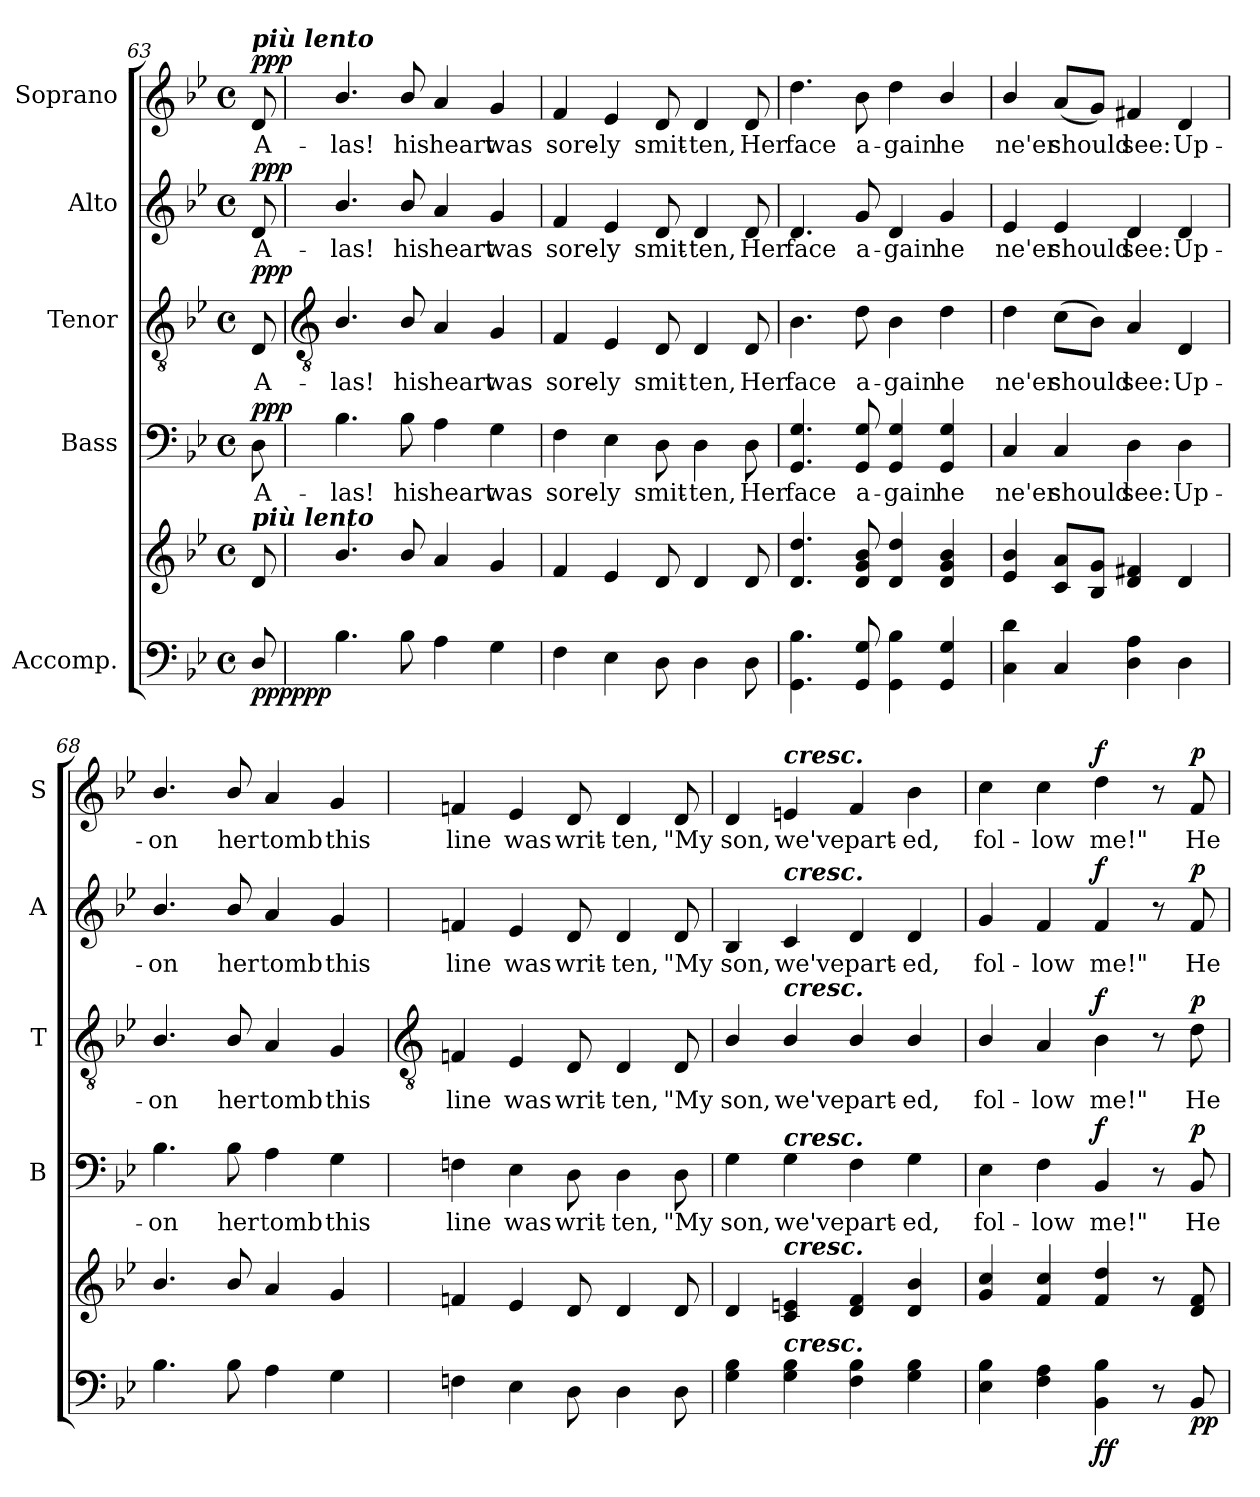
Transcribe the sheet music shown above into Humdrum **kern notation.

**kern	**kern	**dynam	**kern	**text	**dynam	**kern	**text	**dynam	**kern	**text	**dynam	**kern	**text	**dynam
*part5	*part5	*part5	*part4	*part4	*part4	*part3	*part3	*part3	*part2	*part2	*part2	*part1	*part1	*part1
*staff6	*staff5	*staff5/6	*staff4	*staff4	*staff4	*staff3	*staff3	*staff3	*staff2	*staff2	*staff2	*staff1	*staff1	*staff1
*I"Accomp.	*	*	*I"Bass	*	*	*I"Tenor	*	*	*I"Alto	*	*	*I"Soprano	*	*
*	*	*	*I'B	*	*	*I'T	*	*	*I'A	*	*	*I'S	*	*
*clefF4	*clefG2	*	*clefF4	*	*	*clefGv2	*	*	*clefG2	*	*	*clefG2	*	*
*k[b-e-]	*k[b-e-]	*	*k[b-e-]	*	*	*k[b-e-]	*	*	*k[b-e-]	*	*	*k[b-e-]	*	*
*B-:	*B-:	*	*B-:	*	*	*B-:	*	*	*B-:	*	*	*B-:	*	*
*M4/4	*M4/4	*	*M4/4	*	*	*M4/4	*	*	*M4/4	*	*	*M4/4	*	*
*met(c)	*met(c)	*	*met(c)	*	*	*met(c)	*	*	*met(c)	*	*	*met(c)	*	*
*MM76	*MM76	*	*MM76	*	*	*MM76	*	*	*MM76	*	*	*MM76	*	*
=63	=63	=63	=63	=63	=63	=63	=63	=63	=63	=63	=63	=63	=63	=63
*^	*	*	*	*	*	*	*	*	*	*	*	*	*	*
!	!	!	!	!	!	!	!	!	!	!	!	!	!LO:TX:a:Bi:t=più lento	!	!
!	!	!LO:TX:a:Bi:t=più lento	!	!	!	!	!	!	!	!	!	!	!	!	!
!	!	!	!LO:DY:b=2	!	!LO:LY:b	!	!	!LO:LY:b	!	!	!LO:LY:b	!	!	!LO:LY:b	!
!	!	!	!LO:DY:n=1:b	!	!	!LO:DY:b	!	!	!LO:DY:b	!	!	!LO:DY:b	!	!	!LO:DY:b
8D/	8ryy	8d	ppp ppp	8D	A-	ppp	8D	A-	ppp	8d	A-	ppp	8d	A-	ppp
*v	*v	*	*	*	*	*	*	*	*	*	*	*	*	*	*
!!LO:LB:g=z
=64	=64	=64	=64	=64	=64	=64	=64	=64	=64	=64	=64	=64	=64	=64
*	*	*	*	*	*	*clefGv2	*	*	*	*	*	*	*	*
*^	*	*	*	*	*	*	*	*	*	*	*	*	*	*
!	!	!	!	!	!LO:LY:b	!	!	!LO:LY:b	!	!	!LO:LY:b	!	!	!LO:LY:b	!
*v	*v	*	*	*	*	*	*	*	*	*	*	*	*	*	*
4.B-\	4.b-/	.	4.B-\	-las!	.	4.B-/	-las!	.	4.b-/	-las!	.	4.b-/	-las!	.
!	!	!	!	!LO:LY:b	!	!	!LO:LY:b	!	!	!LO:LY:b	!	!	!LO:LY:b	!
8B-\	8b-/	.	8B-\	his	.	8B-/	his	.	8b-/	his	.	8b-/	his	.
!	!	!	!	!LO:LY:b	!	!	!LO:LY:b	!	!	!LO:LY:b	!	!	!LO:LY:b	!
4A	4a	.	4A	heart	.	4A	heart	.	4a	heart	.	4a	heart	.
!	!	!	!	!LO:LY:b	!	!	!LO:LY:b	!	!	!LO:LY:b	!	!	!LO:LY:b	!
4G	4g	.	4G	was	.	4G	was	.	4g	was	.	4g	was	.
=65	=65	=65	=65	=65	=65	=65	=65	=65	=65	=65	=65	=65	=65	=65
!	!	!	!	!LO:LY:b	!	!	!LO:LY:b	!	!	!LO:LY:b	!	!	!LO:LY:b	!
4F	4f	.	4F	sore-	.	4F	sore-	.	4f	sore-	.	4f	sore-	.
!	!	!	!	!LO:LY:b	!	!	!LO:LY:b	!	!	!LO:LY:b	!	!	!LO:LY:b	!
4E-	4e-	.	4E-	-ly	.	4E-	-ly	.	4e-	-ly	.	4e-	-ly	.
!	!	!	!	!LO:LY:b	!	!	!LO:LY:b	!	!	!LO:LY:b	!	!	!LO:LY:b	!
8D	8d	.	8D	smit-	.	8D	smit-	.	8d	smit-	.	8d	smit-	.
!	!	!	!	!LO:LY:b	!	!	!LO:LY:b	!	!	!LO:LY:b	!	!	!LO:LY:b	!
4D	4d	.	4D	-ten,	.	4D	-ten,	.	4d	-ten,	.	4d	-ten,	.
!	!	!	!	!LO:LY:b	!	!	!LO:LY:b	!	!	!LO:LY:b	!	!	!LO:LY:b	!
8D	8d	.	8D	Her	.	8D	Her	.	8d	Her	.	8d	Her	.
=66	=66	=66	=66	=66	=66	=66	=66	=66	=66	=66	=66	=66	=66	=66
!	!	!	!	!LO:LY:b	!	!	!LO:LY:b	!	!	!LO:LY:b	!	!	!LO:LY:b	!
4.GG 4.B-	4.d 4.dd	.	4.GG 4.G	face	.	4.B-	face	.	4.d	face	.	4.dd	face	.
!	!	!	!	!LO:LY:b	!	!	!LO:LY:b	!	!	!LO:LY:b	!	!	!LO:LY:b	!
8GG 8G	8d 8g 8b-	.	8GG 8G	a-	.	8d	a-	.	8g	a-	.	8b-	a-	.
!	!	!	!	!LO:LY:b	!	!	!LO:LY:b	!	!	!LO:LY:b	!	!	!LO:LY:b	!
4GG 4B-	4d 4dd	.	4GG 4G	-gain	.	4B-	-gain	.	4d	-gain	.	4dd	-gain	.
!	!	!	!	!LO:LY:b	!	!	!LO:LY:b	!	!	!LO:LY:b	!	!	!LO:LY:b	!
4GG 4G	4d/ 4g/ 4b-/	.	4GG 4G	he	.	4d\	he	.	4g	he	.	4b-/	he	.
=67	=67	=67	=67	=67	=67	=67	=67	=67	=67	=67	=67	=67	=67	=67
!	!	!	!	!LO:LY:b	!	!	!LO:LY:b	!	!	!LO:LY:b	!	!	!LO:LY:b	!
4C 4d	4e-/ 4b-/	.	4C	ne'er	.	4d\	ne'er	.	4e-	ne'er	.	4b-/	ne'er	.
!	!	!	!	!LO:LY:b	!	!	!LO:LY:b	!	!	!LO:LY:b	!	!	!LO:LY:b	!
4C	8c 8aL	.	4C	should	.	(>8cL	should	.	4e-	should	.	(<8aL	should	.
.	8B- 8gJ	.	.	.	.	8B-J)	.	.	.	.	.	8gJ)	.	.
!	!	!	!	!LO:LY:b	!	!	!LO:LY:b	!	!	!LO:LY:b	!	!	!LO:LY:b	!
4D 4A	4d 4f#X	.	4D	see:	.	4A	see:	.	4d	see:	.	4f#X	see:	.
!	!	!	!	!LO:LY:b	!	!	!LO:LY:b	!	!	!LO:LY:b	!	!	!LO:LY:b	!
4D	4d	.	4D	Up-	.	4D	Up-	.	4d	Up-	.	4d	Up-	.
=68	=68	=68	=68	=68	=68	=68	=68	=68	=68	=68	=68	=68	=68	=68
!	!	!	!	!LO:LY:b	!	!	!LO:LY:b	!	!	!LO:LY:b	!	!	!LO:LY:b	!
4.B-\	4.b-/	.	4.B-\	-on	.	4.B-/	-on	.	4.b-/	-on	.	4.b-/	-on	.
!	!	!	!	!LO:LY:b	!	!	!LO:LY:b	!	!	!LO:LY:b	!	!	!LO:LY:b	!
8B-\	8b-/	.	8B-\	her	.	8B-/	her	.	8b-/	her	.	8b-/	her	.
!	!	!	!	!LO:LY:b	!	!	!LO:LY:b	!	!	!LO:LY:b	!	!	!LO:LY:b	!
4A	4a	.	4A	tomb	.	4A	tomb	.	4a	tomb	.	4a	tomb	.
!	!	!	!	!LO:LY:b	!	!	!LO:LY:b	!	!	!LO:LY:b	!	!	!LO:LY:b	!
4G	4g	.	4G	this	.	4G	this	.	4g	this	.	4g	this	.
!!LO:LB:g=z
=69	=69	=69	=69	=69	=69	=69	=69	=69	=69	=69	=69	=69	=69	=69
*	*	*	*	*	*	*clefGv2	*	*	*	*	*	*	*	*
!	!	!	!	!LO:LY:b	!	!	!LO:LY:b	!	!	!LO:LY:b	!	!	!LO:LY:b	!
4Fn	4fn	.	4Fn	line	.	4Fn	line	.	4fn	line	.	4fn	line	.
!	!	!	!	!LO:LY:b	!	!	!LO:LY:b	!	!	!LO:LY:b	!	!	!LO:LY:b	!
4E-	4e-	.	4E-	was	.	4E-	was	.	4e-	was	.	4e-	was	.
!	!	!	!	!LO:LY:b	!	!	!LO:LY:b	!	!	!LO:LY:b	!	!	!LO:LY:b	!
8D	8d	.	8D	writ-	.	8D	writ-	.	8d	writ-	.	8d	writ-	.
!	!	!	!	!LO:LY:b	!	!	!LO:LY:b	!	!	!LO:LY:b	!	!	!LO:LY:b	!
4D	4d	.	4D	-ten,	.	4D	-ten,	.	4d	-ten,	.	4d	-ten,	.
!	!	!	!	!LO:LY:b	!	!	!LO:LY:b	!	!	!LO:LY:b	!	!	!LO:LY:b	!
8D	8d	.	8D	"My	.	8D	"My	.	8d	"My	.	8d	"My	.
=70	=70	=70	=70	=70	=70	=70	=70	=70	=70	=70	=70	=70	=70	=70
!	!	!	!	!LO:LY:b	!	!	!LO:LY:b	!	!	!LO:LY:b	!	!	!LO:LY:b	!
4G 4B-	4d	.	4G	son,	.	4B-/	son,	.	4B-	son,	.	4d	son,	.
!	!	!	!	!	!	!	!	!	!	!	!	!LO:TX:a:Bi:t=cresc.	!	!
!	!	!	!	!	!	!	!	!	!LO:TX:a:Bi:t=cresc.	!	!	!	!	!
!	!	!	!	!	!	!LO:TX:a:Bi:t=cresc.	!	!	!	!	!	!	!	!
!	!	!	!LO:TX:a:Bi:t=cresc.	!	!	!	!	!	!	!	!	!	!	!
!	!LO:TX:a:Bi:t=cresc.	!	!	!	!	!	!	!	!	!	!	!	!	!
!LO:TX:a:Bi:t=cresc.	!	!	!	!	!	!	!	!	!	!	!	!	!	!
!	!	!	!	!LO:LY:b	!	!	!LO:LY:b	!	!	!LO:LY:b	!	!	!LO:LY:b	!
4G 4B-	4c 4en	.	4G	we've	.	4B-/	we've	.	4c	we've	.	4en	we've	.
!	!	!	!	!LO:LY:b	!	!	!LO:LY:b	!	!	!LO:LY:b	!	!	!LO:LY:b	!
4F 4B-	4d 4f	.	4F	part-	.	4B-/	part-	.	4d	part-	.	4f	part-	.
!	!	!	!	!LO:LY:b	!	!	!LO:LY:b	!	!	!LO:LY:b	!	!	!LO:LY:b	!
4G 4B-	4d 4b-	.	4G	-ed,	.	4B-/	-ed,	.	4d	-ed,	.	4b-	-ed,	.
=71	=71	=71	=71	=71	=71	=71	=71	=71	=71	=71	=71	=71	=71	=71
!	!	!	!	!LO:LY:b	!	!	!LO:LY:b	!	!	!LO:LY:b	!	!	!LO:LY:b	!
4E- 4B-	4g 4cc	.	4E-	fol-	.	4B-/	fol-	.	4g	fol-	.	4cc	fol-	.
!	!	!	!	!LO:LY:b	!	!	!LO:LY:b	!	!	!LO:LY:b	!	!	!LO:LY:b	!
4F 4A	4f 4cc	.	4F	-low	.	4A	-low	.	4f	-low	.	4cc	-low	.
!	!	!LO:DY:b=2	!	!LO:LY:b	!	!	!LO:LY:b	!	!	!LO:LY:b	!	!	!LO:LY:b	!
!	!	!LO:DY:n=1:b	!	!	!LO:DY:b	!	!	!LO:DY:b	!	!	!LO:DY:b	!	!	!LO:DY:b
4BB- 4B-	4f 4dd	f f	4BB-	me!"	f	4B-	me!"	f	4f	me!"	f	4dd	me!"	f
8r	8r	.	8r	.	.	8r	.	.	8r	.	.	8r	.	.
!	!	!LO:DY:n=2:b=2	!	!LO:LY:b	!	!	!LO:LY:b	!	!	!LO:LY:b	!	!	!LO:LY:b	!
!	!	!LO:DY:n=3:b	!	!	!LO:DY:b	!	!	!LO:DY:b	!	!	!LO:DY:b	!	!	!LO:DY:b
8BB-/	8d 8f	p p	8BB-	He	p	8d	He	p	8f	He	p	8f	He	p
=	=	=	=	=	=	=	=	=	=	=	=	=	=	=
*-	*-	*-	*-	*-	*-	*-	*-	*-	*-	*-	*-	*-	*-	*-
